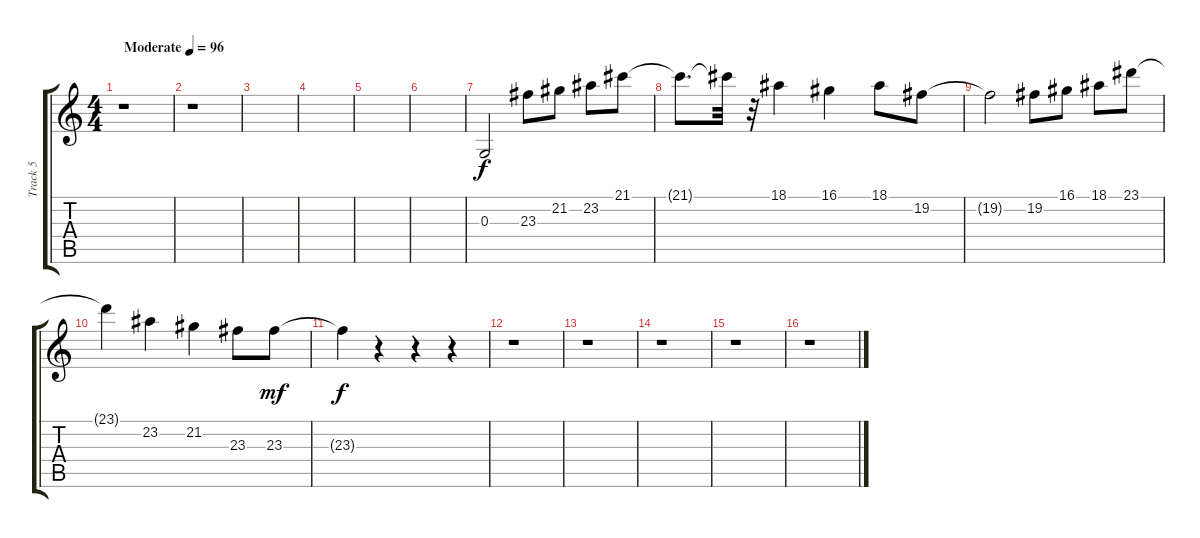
\track ("Track 5" "Track 5") {instrument lead2sawtooth}
\staff {score tabs}
\tuning (E4 B3 G3 D3 A2 E2) {hide}
\ts (4 4)
\tempo (96 "Moderate")
\clef g2
\ks c
r.1{dy f instrument lead2sawtooth} |
r.1 |
|
|
|
|
0.3.2 23.3.8 21.2.8 23.2.8 21.1.8 |
21.1{t}.8{d} 21.1{t}.32 r.32 18.1.4 16.1.4 18.1.8 19.2.8 |
19.2{t}.2 19.2.8 16.1.8 18.1.8 23.1.8 |
23.1{t}.4 23.2.4 21.2.4 23.3.8 23.3.8{dy mf} |
23.3{t}.4{dy f} r.4 r.4 r.4 |
r.1 |
r.1 |
r.1 |
r.1 |
r.1
